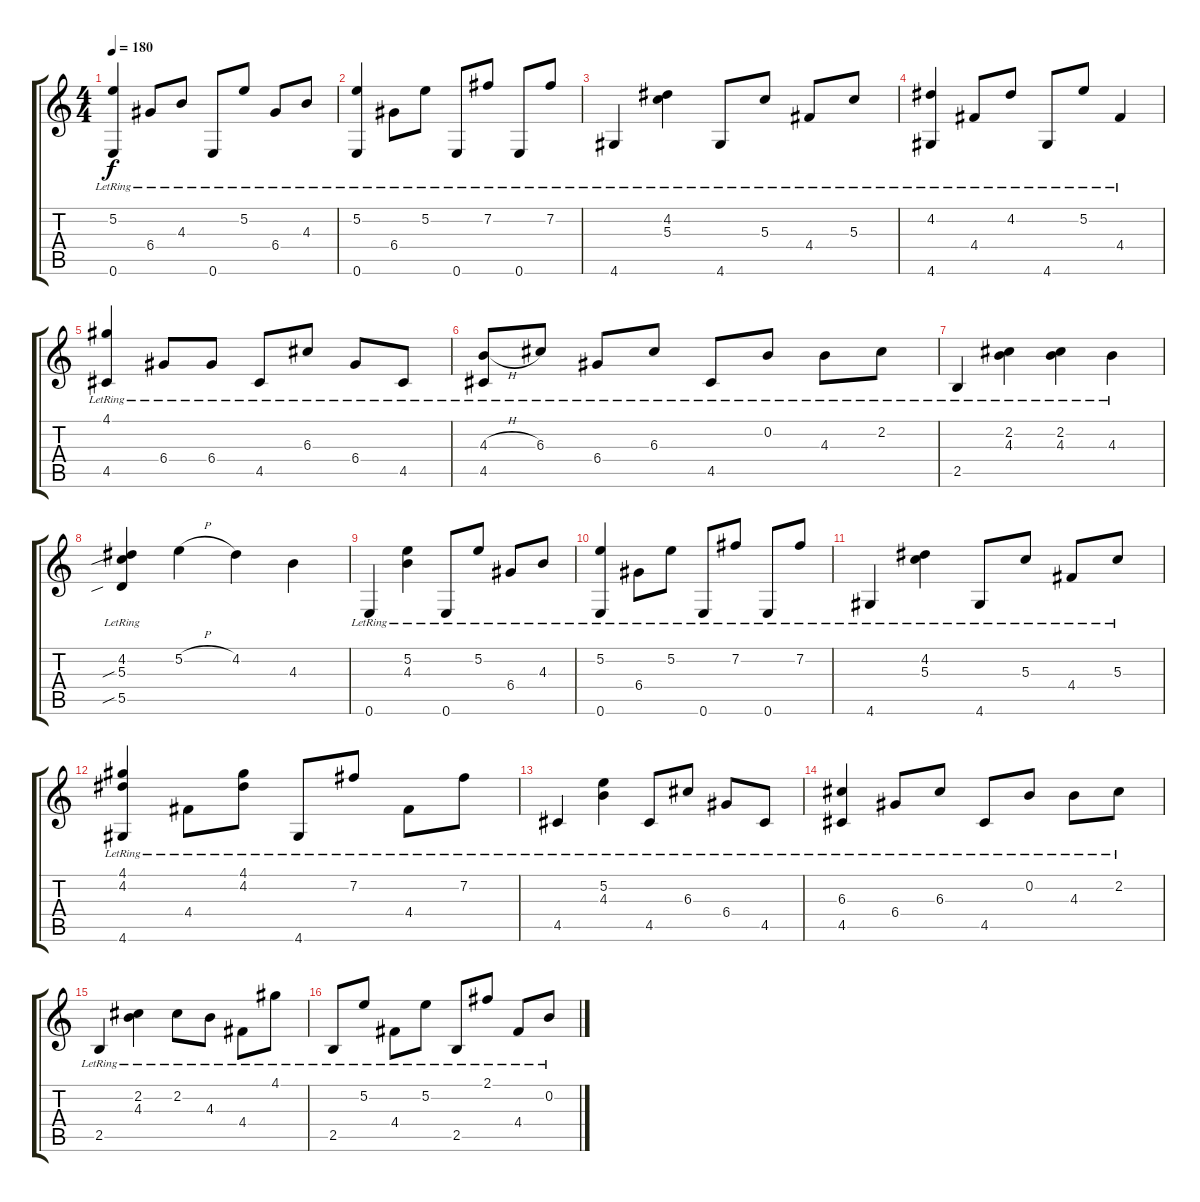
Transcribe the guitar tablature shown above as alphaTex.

\track "" {instrument acousticguitarsteel}
\staff {score tabs}
\tuning (E4 B3 G3 D3 A2 E2) {hide}
\ts (4 4)
\tempo 180
\clef g2
\ks c
(5.2{lr} 0.6{lr}).4{dy f} 6.4{lr}.8 4.3{lr}.8 0.6{lr}.8 5.2{lr}.8 6.4{lr}.8 4.3{lr}.8 |
(5.2{lr} 0.6{lr}).4 6.4{lr}.8 5.2{lr}.8 0.6{lr}.8 7.2{lr}.8 0.6{lr}.8 7.2{lr}.8 |
4.6{lr}.4 (4.2{lr} 5.3{lr}).4 4.6{lr}.8 5.3{lr}.8 4.4{lr}.8 5.3{lr}.8 |
(4.2{lr} 4.6{lr}).4 4.4{lr}.8 4.2{lr}.8 4.6{lr}.8 5.2{lr}.8 4.4{lr}.4 |
(4.1 4.5{lr}).4 6.4{lr}.8 6.4{lr}.8 4.5{lr}.8 6.3{lr}.8 6.4{lr}.8 4.5{lr}.8 |
(4.3{h lr} 4.5{lr}).8 6.3{lr}.8 6.4{lr}.8 6.3{lr}.8 4.5{lr}.8 0.2{lr}.8 4.3{lr}.8 2.2{lr}.8 |
2.5{lr}.4 (2.2 4.3{lr}).4 (2.2 4.3{lr}).4 4.3{lr}.4 |
(4.2 5.3{sib lr} 5.5{sib}).4 5.2{h}.4 4.2.4 4.3.4 |
0.6{lr}.4 (5.2{lr} 4.3{lr}).4 0.6{lr}.8 5.2{lr}.8 6.4{lr}.8 4.3{lr}.8 |
(5.2{lr} 0.6{lr}).4 6.4{lr}.8 5.2{lr}.8 0.6{lr}.8 7.2{lr}.8 0.6{lr}.8 7.2{lr}.8 |
4.6{lr}.4 (4.2{lr} 5.3{lr}).4 4.6{lr}.8 5.3{lr}.8 4.4{lr}.8 5.3{lr}.8 |
(4.1 4.2 4.6{lr}).4 4.4{lr}.8 (4.1{lr} 4.2).8 4.6{lr}.8 7.2{lr}.8 4.4{lr}.8 7.2{lr}.8 |
4.5{lr}.4 (5.2{lr} 4.3{lr}).4 4.5{lr}.8 6.3{lr}.8 6.4{lr}.8 4.5{lr}.8 |
(6.3{lr} 4.5{lr}).4 6.4{lr}.8 6.3{lr}.8 4.5{lr}.8 0.2{lr}.8 4.3{lr}.8 2.2{lr}.8 |
2.5{lr}.4 (2.2{lr} 4.3{lr}).4 2.2{lr}.8 4.3{lr}.8 4.4{lr}.8 4.1{lr}.8 |
2.5{lr}.8 5.2{lr}.8 4.4{lr}.8 5.2{lr}.8 2.5{lr}.8 2.1{lr}.8 4.4{lr}.8 0.2{lr}.8
